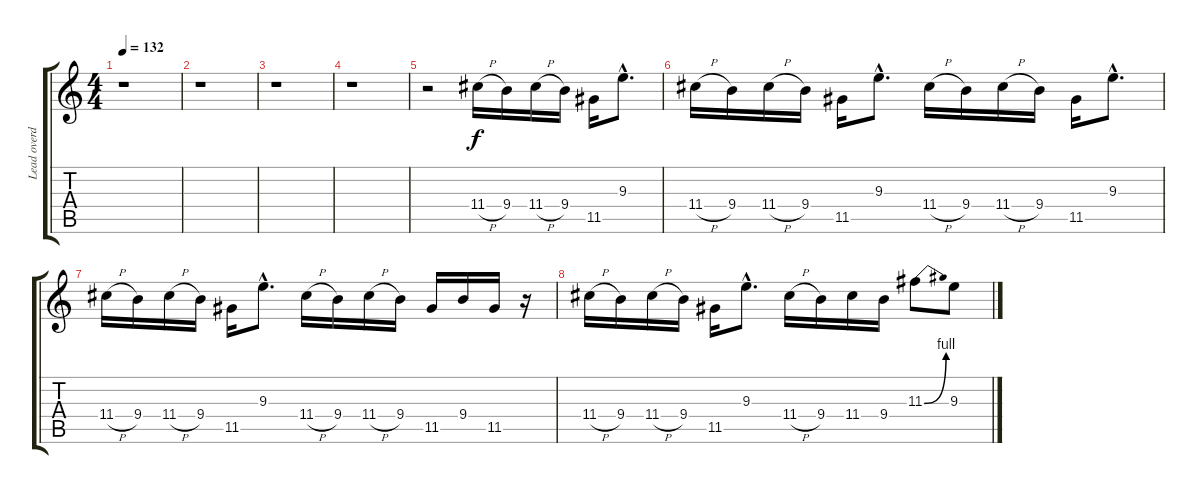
\track ("Lead overdubs" "Lead overd") {instrument distortionguitar}
\staff {score tabs}
\tuning (E4 B3 G3 D3 A2 E2) {hide}
\ts (4 4)
\tempo 132
\clef g2
\ks c
r.1{dy f} |
r.1 |
r.1 |
r.1 |
r.2 11.4{h}.16 9.4.16 11.4{h}.16 9.4.16 11.5.16 9.3{hac}.8{d} |
11.4{h}.16 9.4.16 11.4{h}.16 9.4.16 11.5.16 9.3{hac}.8{d} 11.4{h}.16 9.4.16 11.4{h}.16 9.4.16 11.5.16 9.3{hac}.8{d} |
11.4{h}.16 9.4.16 11.4{h}.16 9.4.16 11.5.16 9.3{hac}.8{d} 11.4{h}.16 9.4.16 11.4{h}.16 9.4.16 11.5.16 9.4.16 11.5.16 r.16 |
11.4{h}.16 9.4.16 11.4{h}.16 9.4.16 11.5.16 9.3{hac}.8{d} 11.4{h}.16 9.4.16 11.4.16 9.4.16 11.3{be (bend 0 0 60 4)}.8 9.3.8
